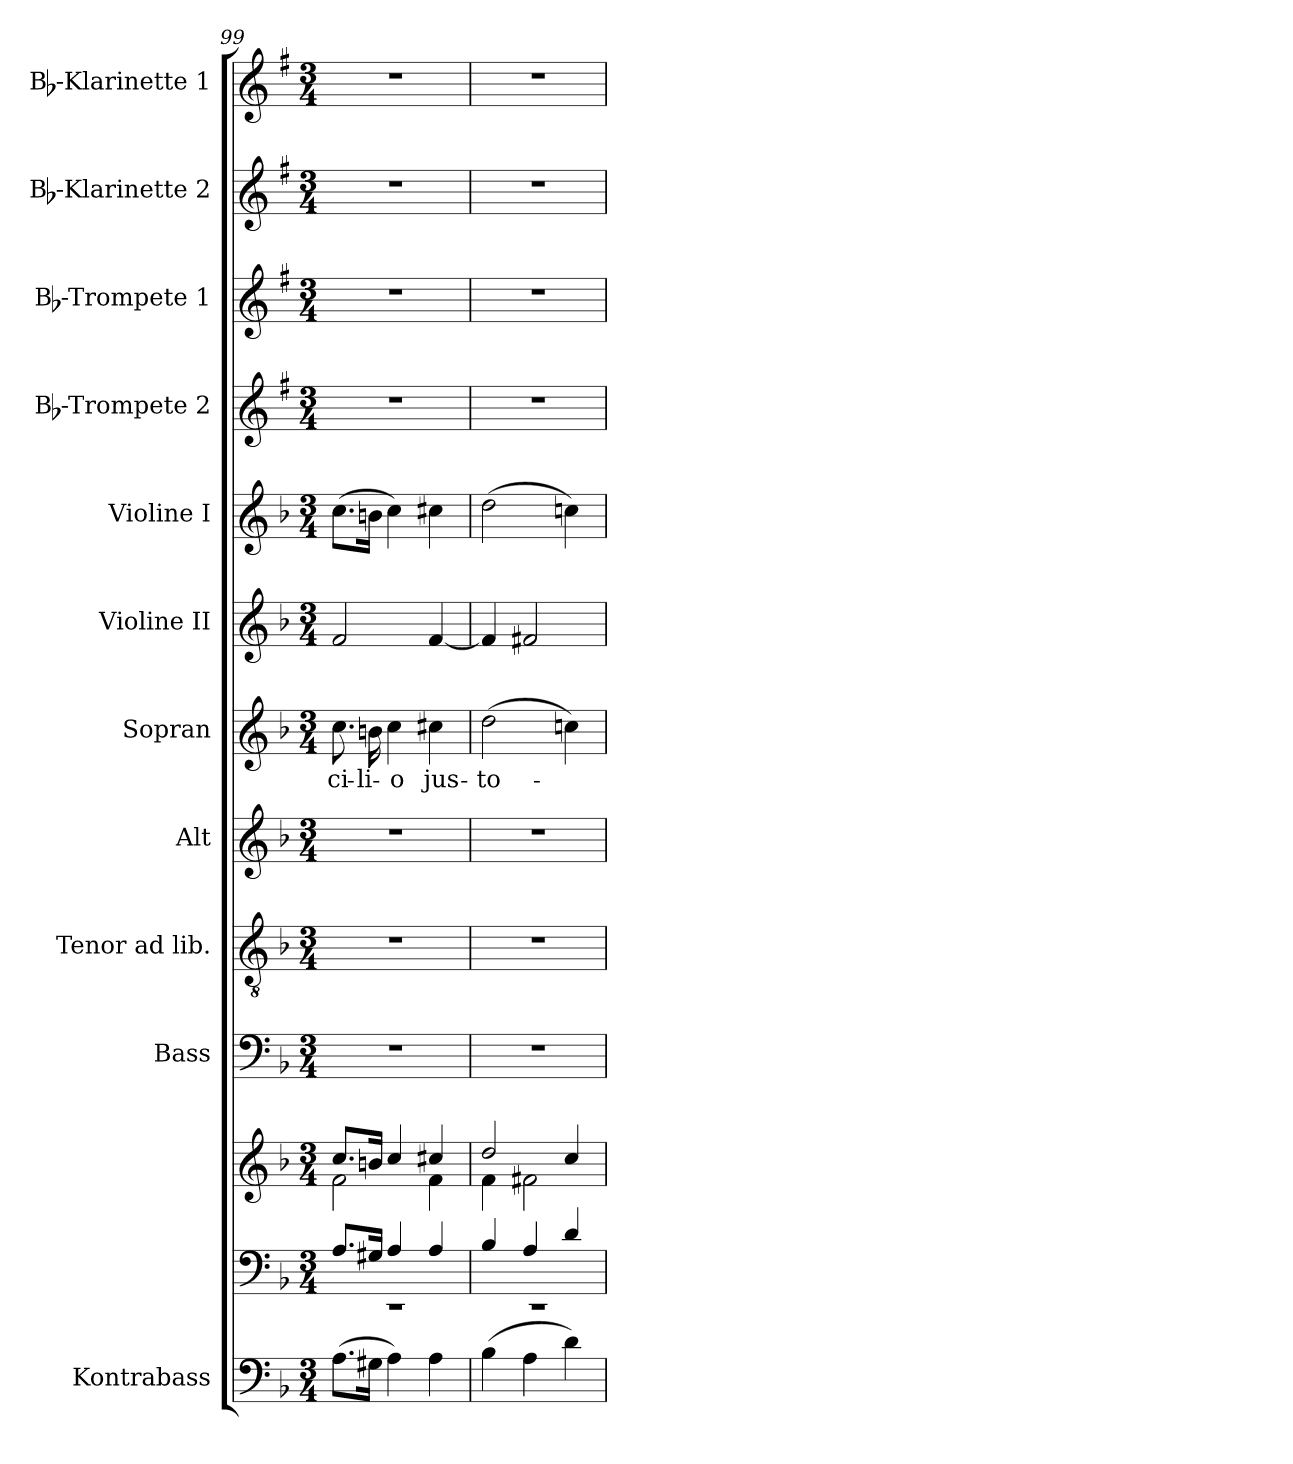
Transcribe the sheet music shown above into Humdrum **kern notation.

**kern	**kern	**kern	**kern	**kern	**kern	**kern	**text	**kern	**kern	**kern	**kern	**kern	**kern
*part12	*part11	*part11	*part10	*part9	*part8	*part7	*part7	*part6	*part5	*part4	*part3	*part2	*part1
*staff13	*staff12	*staff11	*staff10	*staff9	*staff8	*staff7	*staff7	*staff6	*staff5	*staff4	*staff3	*staff2	*staff1
*I"Kontrabass	*	*	*I"Bass	*I"Tenor ad lib.	*I"Alt	*I"Sopran	*	*I"Violine II	*I"Violine I	*I"Bb-Trompete 2	*I"Bb-Trompete 1	*I"Bb-Klarinette 2	*I"Bb-Klarinette 1
*I'Kb.	*	*	*I'B.	*I'T.	*I'A.	*I'S.	*	*I'Vl. II	*I'Vl. I	*I'Bb Trp. 2	*I'Bb Trp. 1	*I'Bb Kl. 2	*I'Bb Kl. 1
*clefF4	*clefF4	*clefG2	*clefF4	*clefGv2	*clefG2	*clefG2	*	*clefG2	*clefG2	*clefG2	*clefG2	*clefG2	*clefG2
*ITrd7c12	*	*	*	*	*	*	*	*	*	*ITrd1c2	*ITrd1c2	*ITrd1c2	*ITrd1c2
*k[b-]	*k[b-]	*k[b-]	*k[b-]	*k[b-]	*k[b-]	*k[b-]	*	*k[b-]	*k[b-]	*k[b-]	*k[b-]	*k[b-]	*k[b-]
*F:	*F:	*F:	*F:	*F:	*F:	*F:	*	*F:	*F:	*F:	*F:	*F:	*F:
*M3/4	*M3/4	*M3/4	*M3/4	*M3/4	*M3/4	*M3/4	*	*M3/4	*M3/4	*M3/4	*M3/4	*M3/4	*M3/4
=99	=99	=99	=99	=99	=99	=99	=99	=99	=99	=99	=99	=99	=99
*	*^	*	*	*	*	*	*	*	*	*	*	*	*
!	!	!LO:N:vis=1	!	!	!	!	!	!LO:LY:b	!	!	!	!	!	!
*	*	*	*^	*	*	*	*	*	*	*	*	*	*	*
(>8.AA\L	8.A/L	2.rEE	8.cc/L	2f\	2.r	2.r	2.r	8.cc\	-ci-	2f/	(>8.cc\L	2.r	2.r	2.r	2.r
!	!	!	!	!	!	!	!	!	!LO:LY:b	!	!	!	!	!	!
16GG#X\Jk	16G#X/Jk	.	16bn/Jk	.	.	.	.	16bn\	-li-	.	16bn\Jk	.	.	.	.
!	!	!	!	!	!	!	!	!	!LO:LY:b	!	!	!	!	!	!
4AA\)	4A/	.	4cc/	.	.	.	.	4cc\	-o	.	4cc\)	.	.	.	.
!	!	!	!	!	!	!	!	!	!LO:LY:b	!	!	!	!	!	!
4AA\	4A/	.	4cc#X/	4f\	.	.	.	4cc#X\	jus-	[4f/	4cc#X\	.	.	.	.
=100	=100	=100	=100	=100	=100	=100	=100	=100	=100	=100	=100	=100	=100	=100	=100
!	!	!LO:N:vis=1	!	!	!	!	!	!	!LO:LY:b	!	!	!	!	!	!
(>4BB-\	4B-/	2.rEE	2dd/	4f\	2.r	2.r	2.r	(>2dd\	-to-	4f/]	(>2dd\	2.r	2.r	2.r	2.r
4AA\	4A/	.	.	2f#X\	.	.	.	.	.	2f#X/	.	.	.	.	.
4D\)	4d/	.	4cc/	.	.	.	.	4ccn\)	.	.	4ccn\)	.	.	.	.
*	*v	*v	*	*	*	*	*	*	*	*	*	*	*	*	*
*	*	*v	*v	*	*	*	*	*	*	*	*	*	*	*
=	=	=	=	=	=	=	=	=	=	=	=	=	=
*-	*-	*-	*-	*-	*-	*-	*-	*-	*-	*-	*-	*-	*-
